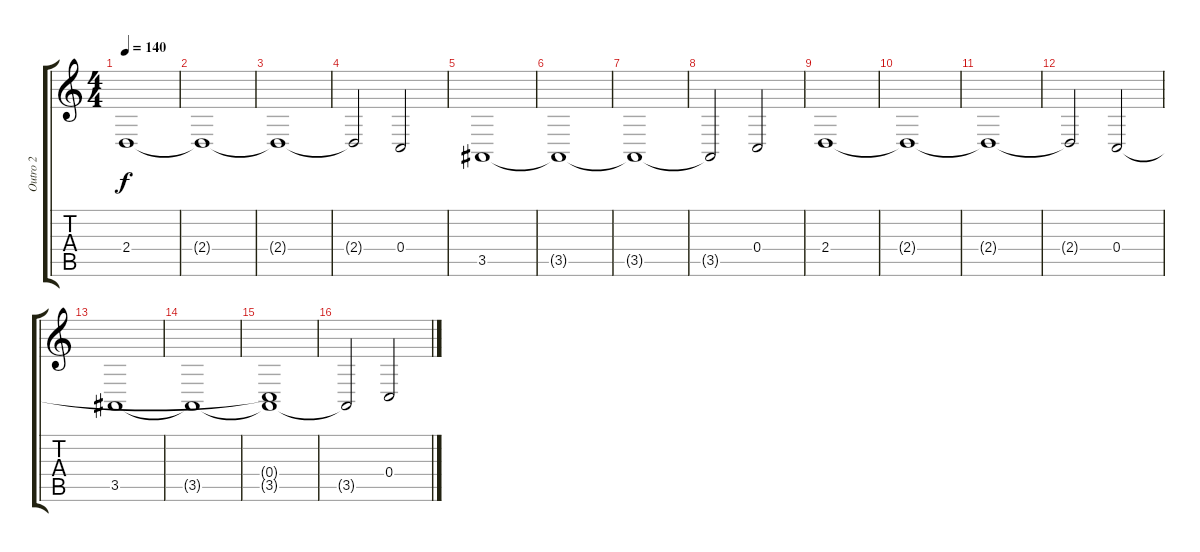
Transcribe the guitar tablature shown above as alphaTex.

\track ("Outro 2" "Outro 2") {instrument synthstrings2}
\staff {score tabs}
\tuning (D4 A3 F3 C3 G2 D2) {hide}
\ts (4 4)
\tempo 140
\clef g2
\ks c
2.4.1{dy f} |
2.4{t}.1 |
2.4{t}.1 |
2.4{t}.2 0.4.2 |
3.5.1 |
3.5{t}.1 |
3.5{t}.1 |
3.5{t}.2 0.4.2 |
2.4.1 |
2.4{t}.1 |
2.4{t}.1 |
2.4{t}.2 0.4.2 |
3.5.1 |
3.5{t}.1 |
(0.4{t} 3.5{t}).1 |
3.5{t}.2 0.4.2
